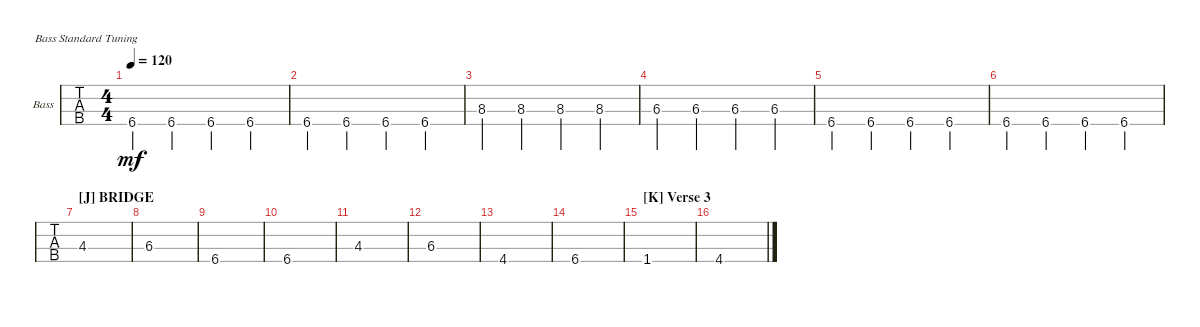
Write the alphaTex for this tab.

\bracketExtendMode groupsimilarinstruments
\firstSystemTrackNameOrientation horizontal
\otherSystemsTrackNameOrientation horizontal
\track ("Bass Guitar" "Bass") {instrument electricbassfinger}
\staff {tabs}
\tuning (G2 D2 A1 E1)
\ts (4 4)
\tempo 120
\clef f4
\ks f
6.4.4{dy mf} 6.4.4 6.4.4 6.4.4 |
6.4.4 6.4.4 6.4.4 6.4.4 |
8.3.4 8.3.4 8.3.4 8.3.4 |
6.3.4 6.3.4 6.3.4 6.3.4 |
6.4.4 6.4.4 6.4.4 6.4.4 |
6.4.4 6.4.4 6.4.4 6.4.4 |
\section ("J" "BRIDGE")
4.3.1 |
6.3.1 |
6.4.1 |
6.4.1 |
4.3.1 |
6.3.1 |
4.4.1 |
6.4.1 |
\section ("K" "Verse 3")
1.4.1 |
4.4.1
